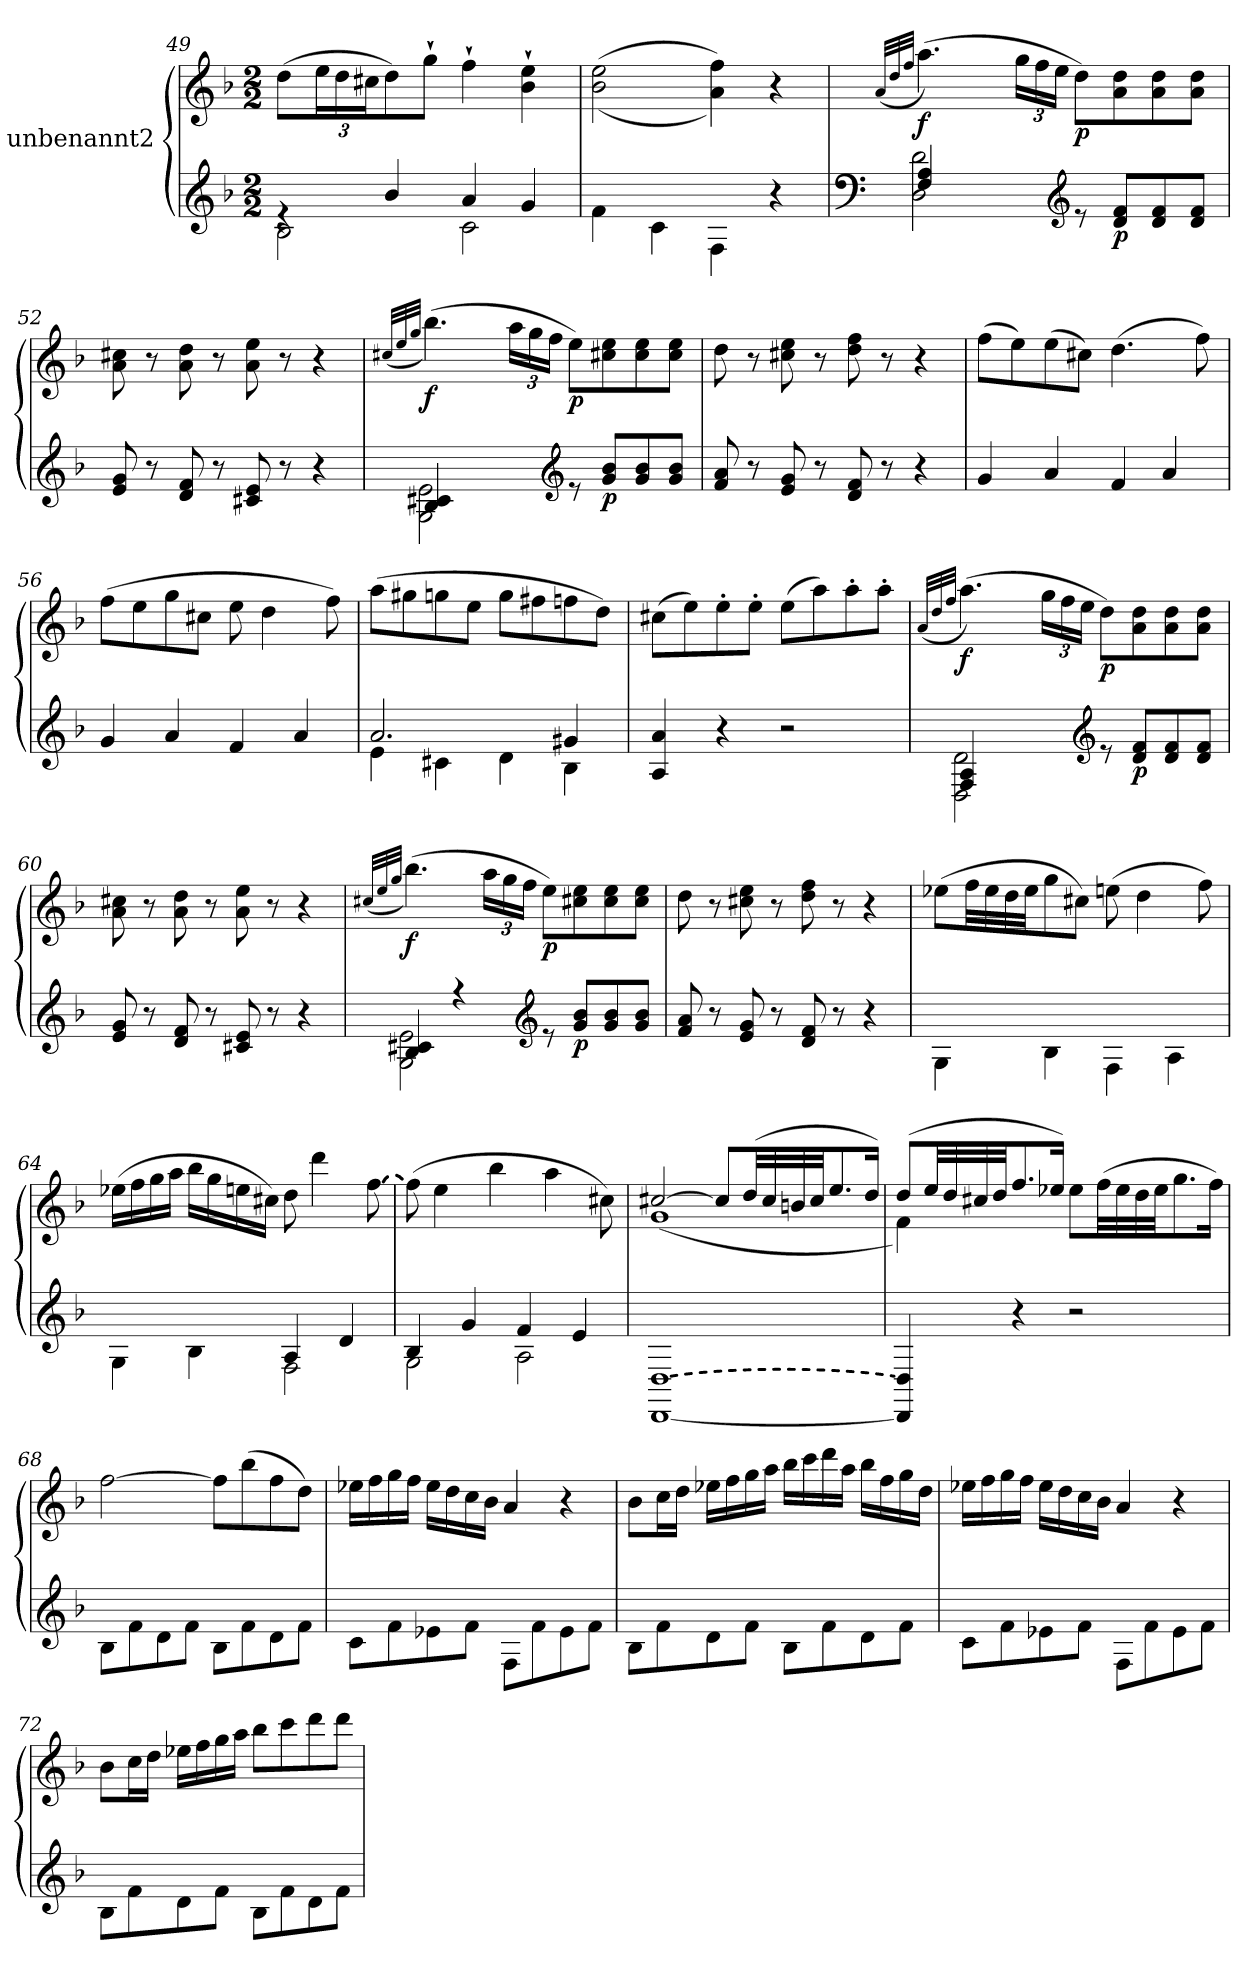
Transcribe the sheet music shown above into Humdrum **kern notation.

**kern	**kern	**dynam
*part1	*part1	*part1
*staff2	*staff1	*staff1/2
*I"unbenannt2	*	*
*clefG2	*clefG2	*
*k[b-]	*k[b-]	*
*M2/2	*M2/2	*
=49	=49	=49
*^	*	*
4re	2B-\	(>8dd\L	.
*	*	*Xbrackettup	*
.	.	24ee\L	.
.	.	24dd\	.
.	.	24cc#X\J	.
4b-/	.	8dd\)	.
.	.	8gg`\J	.
4a/	2c\	4ff`\	.
4g/	.	4b-\` 4ee\`	.
*v	*v	*	*
!!LO:LB:g=z
=50	=50	=50
4f\	(>(<2b-\ 2ee\	.
4c\	.	.
4F\	4a\ 4ff\))	.
4r	4r	.
=51	=51	=51
*clefF4	*	*
.	(<32qa/LLL	.
.	32qdd/	.
.	32qff/JJJ	.
*^	*	*
!	!	!	!LO:DY:b
4F/ 4A/	2D\ 2d\	(>4.aa\)	f
4rGGyy	.	.	.
.	.	24gg\LL	.
.	.	24ff\	.
.	.	24ee\JJ	.
*clefG2	*	*	*
!	!	!	!LO:DY:b
8re	2ryy	8dd\L)	p
!	!	!	!LO:DY:b=2
8d/ 8f/L	.	8a\ 8dd\	p
8d/ 8f/	.	8a\ 8dd\	.
8d/ 8f/J	.	8a\ 8dd\J	.
*v	*v	*	*
=52	=52	=52
8e/ 8g/	8a\ 8cc#X\	.
8r	8r	.
8d/ 8f/	8a\ 8dd\	.
8r	8r	.
8c#X/ 8e/	8a\ 8ee\	.
8r	8r	.
4r	4r	.
=53	=53	=53
.	(<32qcc#X/LLL	.
.	32qee/	.
.	32qgg/JJJ	.
*^	*	*
!	!	!	!LO:DY:b
4B-/ 4c#X/	2G\ 2e\	(>4.bb-\)	f
4ryy	.	.	.
.	.	24aa\LL	.
.	.	24gg\	.
.	.	24ff\JJ	.
*clefG2	*	*	*
!	!	!	!LO:DY:b
8re	2ryy	8ee\L)	p
!	!	!	!LO:DY:b=2
8g/ 8b-/L	.	8cc#\ 8ee\	p
8g/ 8b-/	.	8cc#\ 8ee\	.
8g/ 8b-/J	.	8cc#\ 8ee\J	.
*v	*v	*	*
!!LO:LB:g=z
=54	=54	=54
8f/ 8a/	8dd\	.
8r	8r	.
8e/ 8g/	8cc#X\ 8ee\	.
8r	8r	.
8d/ 8f/	8dd\ 8ff\	.
8r	8r	.
4r	4r	.
=55	=55	=55
4g/	(>8ff\L	.
.	8ee\)	.
4a/	(>8ee\	.
.	8cc#X\J)	.
4f/	(>4.dd\	.
4a/	.	.
.	8ff\)	.
=56	=56	=56
4g/	(>8ff\L	.
.	8ee\	.
4a/	8gg\	.
.	8cc#X\J	.
4f/	8ee\	.
.	4dd\	.
4a/	.	.
.	8ff\)	.
=57	=57	=57
*^	*	*
2.a/	4e\	(>8aa\L	.
.	.	8gg#X\	.
.	4c#X\	8ggn\	.
.	.	8ee\J	.
.	4d\	8gg\L	.
.	.	8ff#X\	.
4g#X/	4B-\	8ffn\	.
.	.	8dd\J)	.
*v	*v	*	*
!!LO:PB:g=z
=58	=58	=58
4A/ 4a/	(>8cc#X\L	.
.	8ee\)	.
4r	8ee'\	.
.	8ee'\J	.
2r	(>8ee\L	.
.	8aa\)	.
.	8aa'\	.
.	8aa'\J	.
=59	=59	=59
.	(<32qa/LLL	.
.	32qdd/	.
.	32qff/JJJ	.
*^	*	*
!	!	!	!LO:DY:b
4F/ 4A/	2D\ 2d\	(>4.aa\)	f
4ryy	.	.	.
.	.	24gg\LL	.
.	.	24ff\	.
.	.	24ee\JJ	.
*clefG2	*	*	*
!	!	!	!LO:DY:b
8re	2ryy	8dd\L)	p
!	!	!	!LO:DY:b=2
8d/ 8f/L	.	8a\ 8dd\	p
8d/ 8f/	.	8a\ 8dd\	.
8d/ 8f/J	.	8a\ 8dd\J	.
*v	*v	*	*
=60	=60	=60
8e/ 8g/	8a\ 8cc#X\	.
8r	8r	.
8d/ 8f/	8a\ 8dd\	.
8r	8r	.
8c#X/ 8e/	8a\ 8ee\	.
8r	8r	.
4r	4r	.
!!LO:LB:g=z
=61	=61	=61
.	(<32qcc#X/LLL	.
.	32qee/	.
.	32qgg/JJJ	.
*^	*	*
!	!	!	!LO:DY:b
4B-/ 4c#X/	2G\ 2e\	(>4.bb-\)	f
4r	.	.	.
.	.	24aa\LL	.
.	.	24gg\	.
.	.	24ff\JJ	.
*clefG2	*	*	*
!	!	!	!LO:DY:b
8re	2ryy	8ee\L)	p
!	!	!	!LO:DY:b=2
8g/ 8b-/L	.	8cc#\ 8ee\	p
8g/ 8b-/	.	8cc#\ 8ee\	.
8g/ 8b-/J	.	8cc#\ 8ee\J	.
*v	*v	*	*
=62	=62	=62
8f/ 8a/	8dd\	.
8r	8r	.
8e/ 8g/	8cc#X\ 8ee\	.
8r	8r	.
8d/ 8f/	8dd\ 8ff\	.
8r	8r	.
4r	4r	.
=63	=63	=63
4G\	(>8ee-X\L	.
.	32ff\LL	.
.	32ee-\	.
.	32dd\	.
.	32ee-\JJ	.
4B-\	8gg\	.
.	8cc#X\J)	.
4F\	(>8een\	.
.	4dd\	.
4A\	.	.
.	8ff\)	.
!!LO:LB:g=z
=64	=64	=64
*^	*	*
4G\	2ryy	(>16ee-X\LL	.
.	.	16ff\	.
.	.	16gg\	.
.	.	16aa\JJ	.
4B-\	.	16bb-\LL	.
.	.	16gg\	.
.	.	16een\	.
.	.	16cc#X\JJ)	.
4A/	2F\	8dd\	.
.	.	4ddd\	.
4d/	.	.	.
!	!	!LO:T:dash	!
.	.	[8ff\	.
=65	=65	=65	=65
4B-/	2G\	(>8ff\]	.
.	.	4ee\	.
4g/	.	.	.
.	.	4bb-\	.
4f/	2A\	.	.
.	.	4aa\	.
4e/	.	.	.
.	.	8cc#X\)	.
*v	*v	*	*
=66	=66	=66
!LO:T:n=2:dash	!	!
*	*^	*
[1DD [1D	[2cc#X/	(<1g	.
.	8cc#/L]	.	.
.	(>32dd/LL	.	.
.	32cc#/	.	.
.	32bn/	.	.
.	32cc#/JJ	.	.
.	8.ee/	.	.
.	16dd/Jk)	.	.
=67	=67	=67	=67
4DD/] 4D/]	(>8dd/L	4f\)	.
.	32ee/LL	.	.
.	32dd/	.	.
.	32cc#X/	.	.
.	32dd/JJ	.	.
4r	8.ff/	2.ryy	.
.	16ee-X/Jk)	.	.
2r	8ee-\L	.	.
.	(>32ff\LL	.	.
.	32ee-\	.	.
.	32dd\	.	.
.	32ee-\JJ	.	.
.	8.gg\	.	.
.	16ff\Jk)	.	.
*	*v	*v	*
!!LO:LB:g=z
=68	=68	=68
8B-\L	[2ff\	.
8f\	.	.
8d\	.	.
8f\J	.	.
8B-\L	8ff\L]	.
8f\	(>8bb-\	.
8d\	8ff\	.
8f\J	8dd\J)	.
=69	=69	=69
8c\L	16ee-X\LL	.
.	16ff\	.
8f\	16gg\	.
.	16ff\JJ	.
8e-X\	16ee-\LL	.
.	16dd\	.
8f\J	16cc\	.
.	16b-\JJ	.
8F\L	4a/	.
8f\	.	.
8e-\	4r	.
8f\J	.	.
=70	=70	=70
8B-\L	8b-\L	.
8f\	16cc\L	.
.	16dd\JJ	.
8d\	16ee-X\LL	.
.	16ff\	.
8f\J	16gg\	.
.	16aa\JJ	.
8B-\L	16bb-\LL	.
.	16ccc\	.
8f\	16ddd\	.
.	16aa\JJ	.
8d\	16bb-\LL	.
.	16ff\	.
8f\J	16gg\	.
.	16dd\JJ	.
!!LO:LB:g=z
=71	=71	=71
8c\L	16ee-X\LL	.
.	16ff\	.
8f\	16gg\	.
.	16ff\JJ	.
8e-X\	16ee-\LL	.
.	16dd\	.
8f\J	16cc\	.
.	16b-\JJ	.
8F\L	4a/	.
8f\	.	.
8e-\	4r	.
8f\J	.	.
=72	=72	=72
8B-\L	8b-\L	.
8f\	16cc\L	.
.	16dd\JJ	.
8d\	16ee-X\LL	.
.	16ff\	.
8f\J	16gg\	.
.	16aa\JJ	.
8B-\L	8bb-\L	.
8f\	8ccc\	.
8d\	8ddd\	.
8f\J	8ddd\J	.
=	=	=
*-	*-	*-
